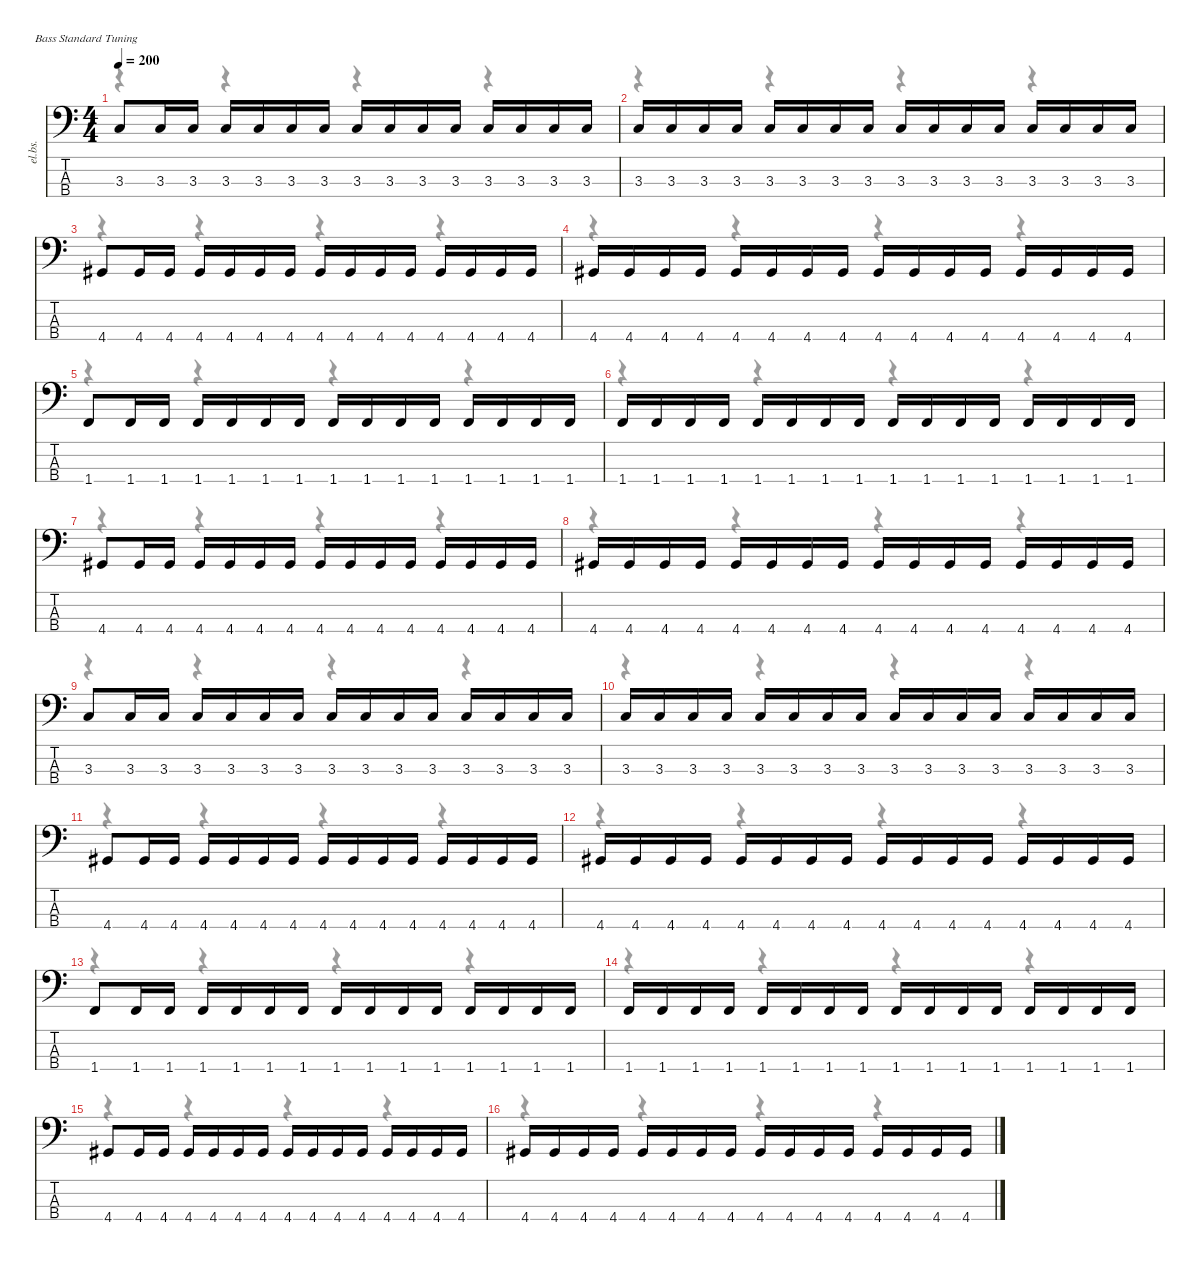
\hideDynamics
\bracketExtendMode nobrackets
\otherSystemsTrackNameOrientation horizontal
\track ("Bass" "el.bs.") {instrument electricbassfinger}
\staff {score tabs}
\tuning (G2 D2 A1 E1)
\voice
\ts (4 4)
\section ("" "")
\scale
0.973373
\tempo 200
\accidentals auto
\clef f4
\ottava regular
\simile none
\ks c
3.3.8{dy f} 3.3.16 3.3.16 3.3.16 3.3.16 3.3.16 3.3.16 3.3.16 3.3.16 3.3.16 3.3.16 3.3.16 3.3.16 3.3.16 3.3.16 |
\scale
0.973373 3.3.16 3.3.16 3.3.16 3.3.16 3.3.16 3.3.16 3.3.16 3.3.16 3.3.16 3.3.16 3.3.16 3.3.16 3.3.16 3.3.16 3.3.16 3.3.16 |
\scale
1.05948 4.4{acc #}.8 4.4{acc #}.16 4.4{acc #}.16 4.4{acc #}.16 4.4{acc #}.16 4.4{acc #}.16 4.4{acc #}.16 4.4{acc #}.16 4.4{acc #}.16 4.4{acc #}.16 4.4{acc #}.16 4.4{acc #}.16 4.4{acc #}.16 4.4{acc #}.16 4.4{acc #}.16 |
\scale
0.978277 4.4{acc #}.16 4.4{acc #}.16 4.4{acc #}.16 4.4{acc #}.16 4.4{acc #}.16 4.4{acc #}.16 4.4{acc #}.16 4.4{acc #}.16 4.4{acc #}.16 4.4{acc #}.16 4.4{acc #}.16 4.4{acc #}.16 4.4{acc #}.16 4.4{acc #}.16 4.4{acc #}.16 4.4{acc #}.16 |
\scale
1.00034 1.4.8 1.4.16 1.4.16 1.4.16 1.4.16 1.4.16 1.4.16 1.4.16 1.4.16 1.4.16 1.4.16 1.4.16 1.4.16 1.4.16 1.4.16 |
\scale
1.00034 1.4.16 1.4.16 1.4.16 1.4.16 1.4.16 1.4.16 1.4.16 1.4.16 1.4.16 1.4.16 1.4.16 1.4.16 1.4.16 1.4.16 1.4.16 1.4.16 |
\scale
0.970921 4.4{acc #}.8 4.4{acc #}.16 4.4{acc #}.16 4.4{acc #}.16 4.4{acc #}.16 4.4{acc #}.16 4.4{acc #}.16 4.4{acc #}.16 4.4{acc #}.16 4.4{acc #}.16 4.4{acc #}.16 4.4{acc #}.16 4.4{acc #}.16 4.4{acc #}.16 4.4{acc #}.16 |
\scale
0.990634 4.4{acc #}.16 4.4{acc #}.16 4.4{acc #}.16 4.4{acc #}.16 4.4{acc #}.16 4.4{acc #}.16 4.4{acc #}.16 4.4{acc #}.16 4.4{acc #}.16 4.4{acc #}.16 4.4{acc #}.16 4.4{acc #}.16 4.4{acc #}.16 4.4{acc #}.16 4.4{acc #}.16 4.4{acc #}.16 |
\section ("" "")
\scale
1.06461 3.3.8 3.3.16 3.3.16 3.3.16 3.3.16 3.3.16 3.3.16 3.3.16 3.3.16 3.3.16 3.3.16 3.3.16 3.3.16 3.3.16 3.3.16 |
\scale
0.979723 3.3.16 3.3.16 3.3.16 3.3.16 3.3.16 3.3.16 3.3.16 3.3.16 3.3.16 3.3.16 3.3.16 3.3.16 3.3.16 3.3.16 3.3.16 3.3.16 |
\scale
0.972368 4.4{acc #}.8 4.4{acc #}.16 4.4{acc #}.16 4.4{acc #}.16 4.4{acc #}.16 4.4{acc #}.16 4.4{acc #}.16 4.4{acc #}.16 4.4{acc #}.16 4.4{acc #}.16 4.4{acc #}.16 4.4{acc #}.16 4.4{acc #}.16 4.4{acc #}.16 4.4{acc #}.16 |
\scale
0.979723 4.4{acc #}.16 4.4{acc #}.16 4.4{acc #}.16 4.4{acc #}.16 4.4{acc #}.16 4.4{acc #}.16 4.4{acc #}.16 4.4{acc #}.16 4.4{acc #}.16 4.4{acc #}.16 4.4{acc #}.16 4.4{acc #}.16 4.4{acc #}.16 4.4{acc #}.16 4.4{acc #}.16 4.4{acc #}.16 |
\scale
1.00179 1.4.8 1.4.16 1.4.16 1.4.16 1.4.16 1.4.16 1.4.16 1.4.16 1.4.16 1.4.16 1.4.16 1.4.16 1.4.16 1.4.16 1.4.16 |
\scale
1.00179 1.4.16 1.4.16 1.4.16 1.4.16 1.4.16 1.4.16 1.4.16 1.4.16 1.4.16 1.4.16 1.4.16 1.4.16 1.4.16 1.4.16 1.4.16 1.4.16 |
\scale
1.08042 4.4{acc #}.8 4.4{acc #}.16 4.4{acc #}.16 4.4{acc #}.16 4.4{acc #}.16 4.4{acc #}.16 4.4{acc #}.16 4.4{acc #}.16 4.4{acc #}.16 4.4{acc #}.16 4.4{acc #}.16 4.4{acc #}.16 4.4{acc #}.16 4.4{acc #}.16 4.4{acc #}.16 |
\scale
0.988623 4.4{acc #}.16 4.4{acc #}.16 4.4{acc #}.16 4.4{acc #}.16 4.4{acc #}.16 4.4{acc #}.16 4.4{acc #}.16 4.4{acc #}.16 4.4{acc #}.16 4.4{acc #}.16 4.4{acc #}.16 4.4{acc #}.16 4.4{acc #}.16 4.4{acc #}.16 4.4{acc #}.16 4.4{acc #}.16
\voice
\clef f4
\ottava regular
\simile none
\ks c
r.4{dy mf} r.4 r.4 r.4 |
r.4 r.4 r.4 r.4 |
r.4 r.4 r.4 r.4 |
r.4 r.4 r.4 r.4 |
r.4 r.4 r.4 r.4 |
r.4 r.4 r.4 r.4 |
r.4 r.4 r.4 r.4 |
r.4 r.4 r.4 r.4 |
r.4 r.4 r.4 r.4 |
r.4 r.4 r.4 r.4 |
r.4 r.4 r.4 r.4 |
r.4 r.4 r.4 r.4 |
r.4 r.4 r.4 r.4 |
r.4 r.4 r.4 r.4 |
r.4 r.4 r.4 r.4 |
r.4 r.4 r.4 r.4
